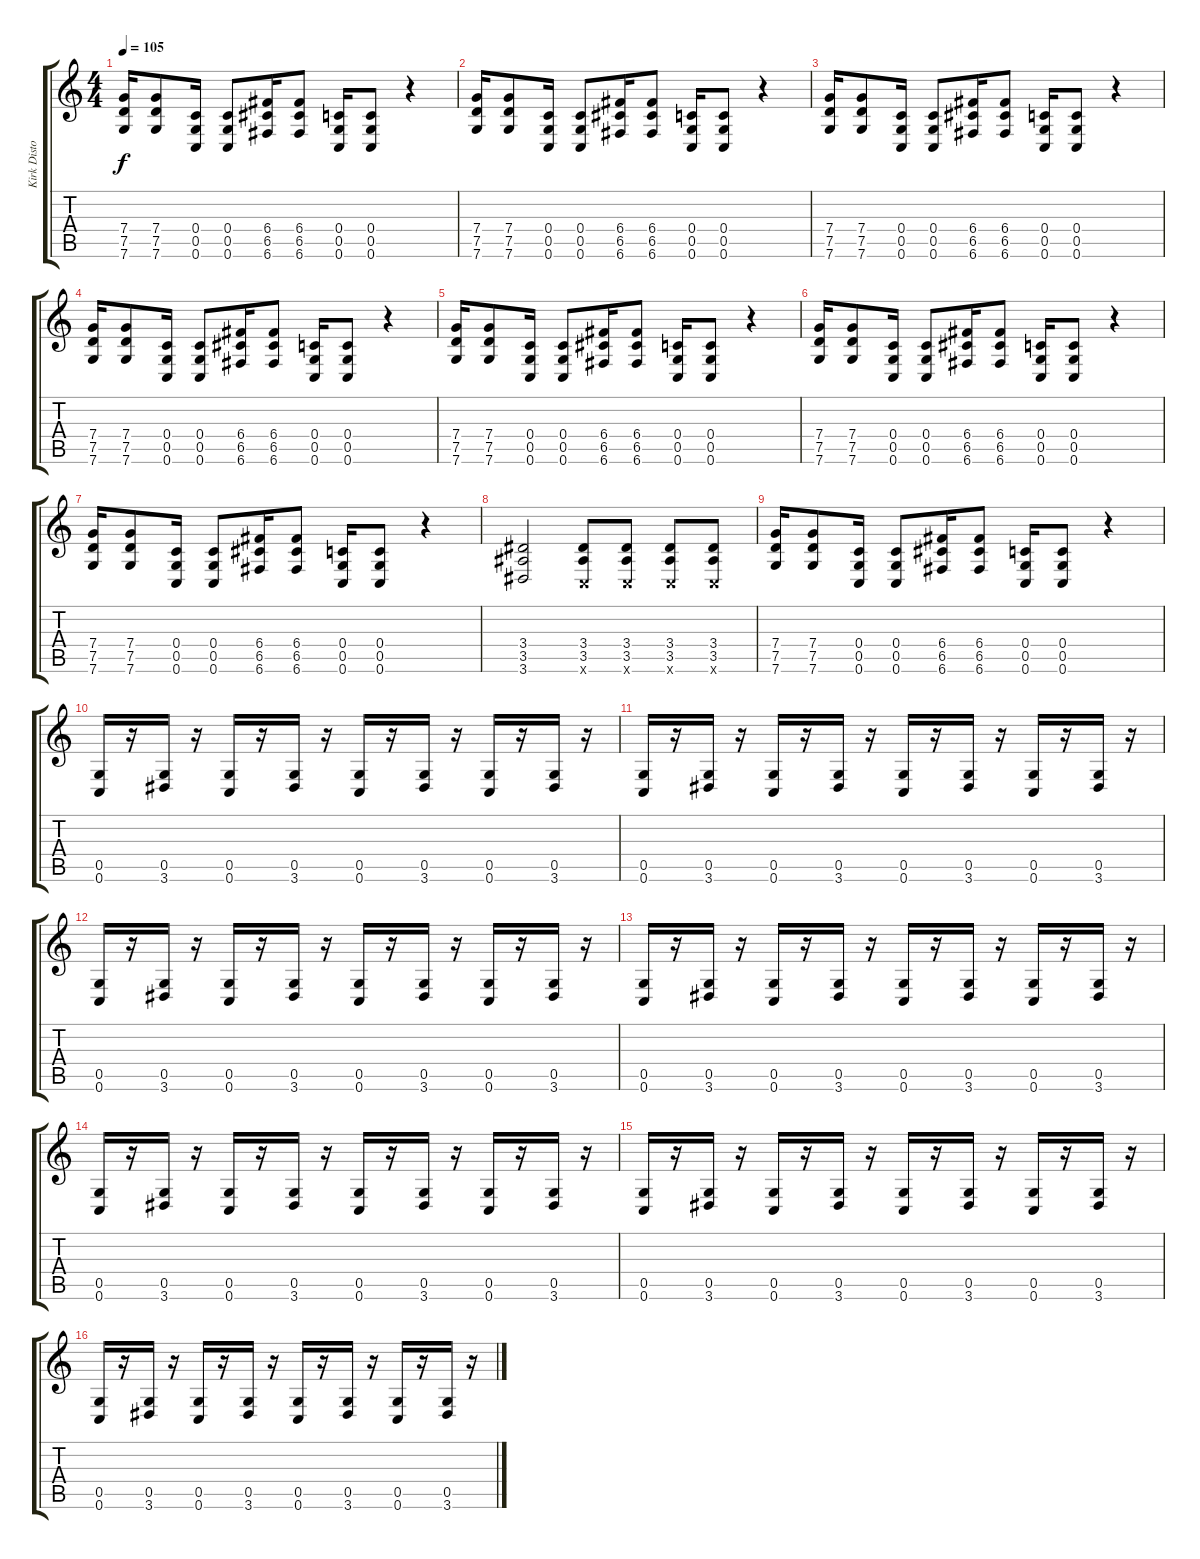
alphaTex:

\track ("Kirk Distortion" "Kirk Disto") {instrument distortionguitar}
\staff {score tabs}
\tuning (D4 A3 F3 C3 G2 C2) {hide}
\ts (4 4)
\tempo 105
\clef g2
\ks c
(7.4 7.5 7.6).16{dy f} (7.4 7.5 7.6).8 (0.4 0.5 0.6).16 (0.4 0.5 0.6).8 (6.4 6.5 6.6).16 (6.4 6.5 6.6).8 (0.4 0.5 0.6).16 (0.4 0.5 0.6).8 r.4 |
(7.4 7.5 7.6).16 (7.4 7.5 7.6).8 (0.4 0.5 0.6).16 (0.4 0.5 0.6).8 (6.4 6.5 6.6).16 (6.4 6.5 6.6).8 (0.4 0.5 0.6).16 (0.4 0.5 0.6).8 r.4 |
(7.4 7.5 7.6).16 (7.4 7.5 7.6).8 (0.4 0.5 0.6).16 (0.4 0.5 0.6).8 (6.4 6.5 6.6).16 (6.4 6.5 6.6).8 (0.4 0.5 0.6).16 (0.4 0.5 0.6).8 r.4 |
(7.4 7.5 7.6).16 (7.4 7.5 7.6).8 (0.4 0.5 0.6).16 (0.4 0.5 0.6).8 (6.4 6.5 6.6).16 (6.4 6.5 6.6).8 (0.4 0.5 0.6).16 (0.4 0.5 0.6).8 r.4 |
(7.4 7.5 7.6).16 (7.4 7.5 7.6).8 (0.4 0.5 0.6).16 (0.4 0.5 0.6).8 (6.4 6.5 6.6).16 (6.4 6.5 6.6).8 (0.4 0.5 0.6).16 (0.4 0.5 0.6).8 r.4 |
(7.4 7.5 7.6).16 (7.4 7.5 7.6).8 (0.4 0.5 0.6).16 (0.4 0.5 0.6).8 (6.4 6.5 6.6).16 (6.4 6.5 6.6).8 (0.4 0.5 0.6).16 (0.4 0.5 0.6).8 r.4 |
(7.4 7.5 7.6).16 (7.4 7.5 7.6).8 (0.4 0.5 0.6).16 (0.4 0.5 0.6).8 (6.4 6.5 6.6).16 (6.4 6.5 6.6).8 (0.4 0.5 0.6).16 (0.4 0.5 0.6).8 r.4 |
(3.4 3.5 3.6).2 (3.4 3.5 0.6{x}).8 (3.4 3.5 0.6{x}).8 (3.4 3.5 0.6{x}).8 (3.4 3.5 0.6{x}).8 |
(7.4 7.5 7.6).16 (7.4 7.5 7.6).8 (0.4 0.5 0.6).16 (0.4 0.5 0.6).8 (6.4 6.5 6.6).16 (6.4 6.5 6.6).8 (0.4 0.5 0.6).16 (0.4 0.5 0.6).8 r.4 |
(0.5 0.6).16 r.16 (0.5 3.6).16 r.16 (0.5 0.6).16 r.16 (0.5 3.6).16 r.16 (0.5 0.6).16 r.16 (0.5 3.6).16 r.16 (0.5 0.6).16 r.16 (0.5 3.6).16 r.16 |
(0.5 0.6).16 r.16 (0.5 3.6).16 r.16 (0.5 0.6).16 r.16 (0.5 3.6).16 r.16 (0.5 0.6).16 r.16 (0.5 3.6).16 r.16 (0.5 0.6).16 r.16 (0.5 3.6).16 r.16 |
(0.5 0.6).16 r.16 (0.5 3.6).16 r.16 (0.5 0.6).16 r.16 (0.5 3.6).16 r.16 (0.5 0.6).16 r.16 (0.5 3.6).16 r.16 (0.5 0.6).16 r.16 (0.5 3.6).16 r.16 |
(0.5 0.6).16 r.16 (0.5 3.6).16 r.16 (0.5 0.6).16 r.16 (0.5 3.6).16 r.16 (0.5 0.6).16 r.16 (0.5 3.6).16 r.16 (0.5 0.6).16 r.16 (0.5 3.6).16 r.16 |
(0.5 0.6).16 r.16 (0.5 3.6).16 r.16 (0.5 0.6).16 r.16 (0.5 3.6).16 r.16 (0.5 0.6).16 r.16 (0.5 3.6).16 r.16 (0.5 0.6).16 r.16 (0.5 3.6).16 r.16 |
(0.5 0.6).16 r.16 (0.5 3.6).16 r.16 (0.5 0.6).16 r.16 (0.5 3.6).16 r.16 (0.5 0.6).16 r.16 (0.5 3.6).16 r.16 (0.5 0.6).16 r.16 (0.5 3.6).16 r.16 |
(0.5 0.6).16 r.16 (0.5 3.6).16 r.16 (0.5 0.6).16 r.16 (0.5 3.6).16 r.16 (0.5 0.6).16 r.16 (0.5 3.6).16 r.16 (0.5 0.6).16 r.16 (0.5 3.6).16 r.16
